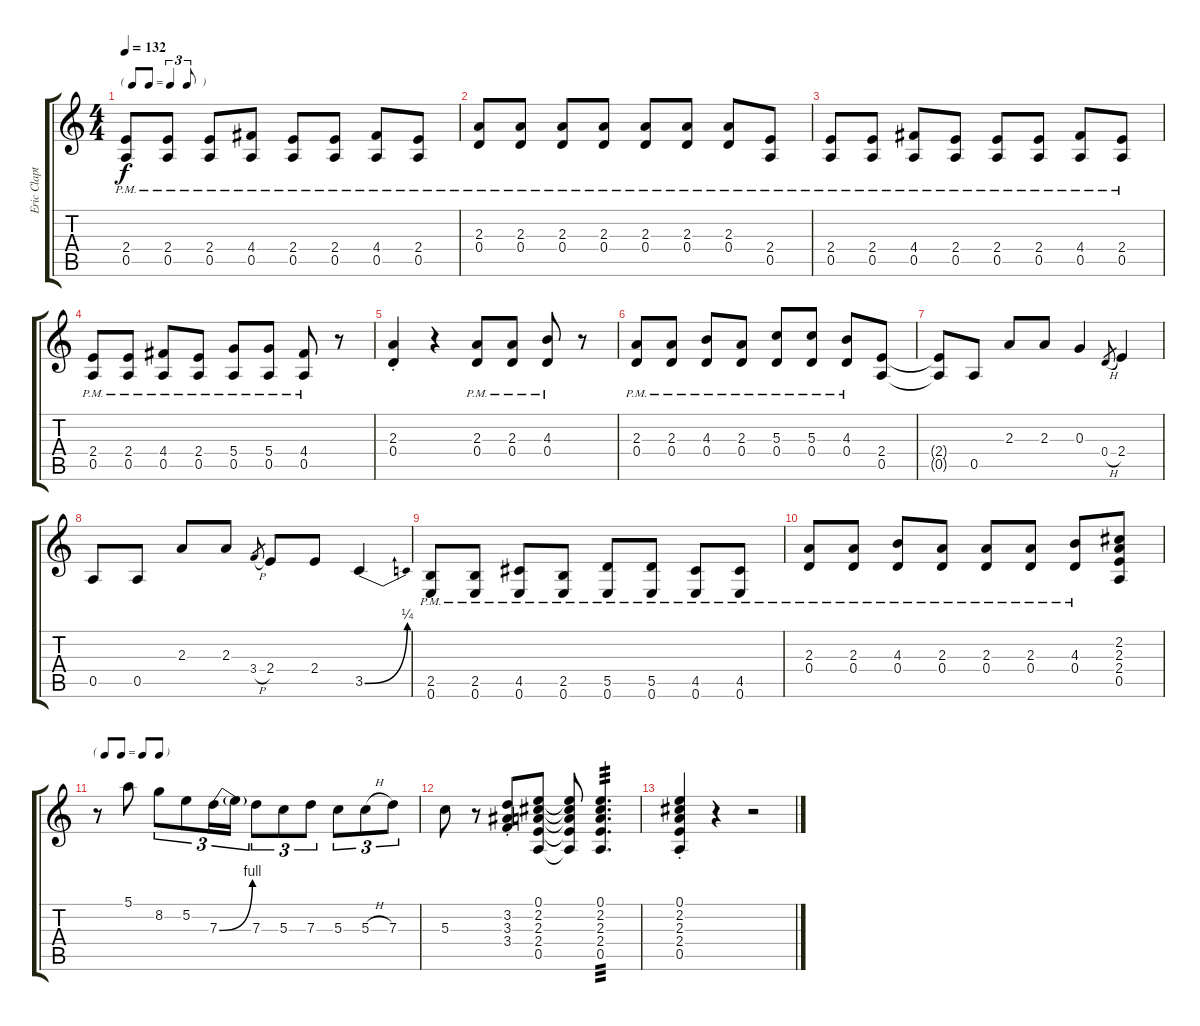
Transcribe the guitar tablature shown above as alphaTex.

\track ("Eric Clapton - Electric Guitar" "Eric Clapt") {instrument overdrivenguitar}
\staff {score tabs}
\tuning (E4 B3 G3 D3 A2 E2) {hide}
\ts (4 4)
\tf triplet8th
\tempo 132
\clef g2
\ks c
(2.4{pm} 0.5{pm}).8{dy f} (2.4{pm} 0.5{pm}).8 (2.4{pm} 0.5{pm}).8 (4.4{pm} 0.5{pm}).8 (2.4{pm} 0.5{pm}).8 (2.4{pm} 0.5{pm}).8 (4.4{pm} 0.5{pm}).8 (2.4{pm} 0.5{pm}).8 |
(2.3{pm} 0.4{pm}).8 (2.3{pm} 0.4{pm}).8 (2.3{pm} 0.4{pm}).8 (2.3{pm} 0.4{pm}).8 (2.3{pm} 0.4{pm}).8 (2.3{pm} 0.4{pm}).8 (2.3{pm} 0.4{pm}).8 (2.4{pm} 0.5{pm}).8 |
(2.4{pm} 0.5{pm}).8 (2.4{pm} 0.5{pm}).8 (4.4{pm} 0.5{pm}).8 (2.4{pm} 0.5{pm}).8 (2.4{pm} 0.5{pm}).8 (2.4{pm} 0.5{pm}).8 (4.4{pm} 0.5{pm}).8 (2.4{pm} 0.5{pm}).8 |
(2.4{pm} 0.5{pm}).8 (2.4{pm} 0.5{pm}).8 (4.4{pm} 0.5{pm}).8 (2.4{pm} 0.5{pm}).8 (5.4{pm} 0.5{pm}).8 (5.4{pm} 0.5{pm}).8 (4.4{pm} 0.5{pm}).8 r.8 |
(2.3{st} 0.4{st}).4 r.4 (2.3{pm} 0.4{pm}).8 (2.3{pm} 0.4{pm}).8 (4.3{pm} 0.4{pm}).8 r.8 |
(2.3{pm} 0.4{pm}).8 (2.3{pm} 0.4{pm}).8 (4.3{pm} 0.4{pm}).8 (2.3{pm} 0.4{pm}).8 (5.3{pm} 0.4{pm}).8 (5.3{pm} 0.4{pm}).8 (4.3{pm} 0.4{pm}).8 (2.4 0.5).8 |
(2.4{t} 0.5{t}).8 0.5.8 2.3.8 2.3.8 0.3.4 0.4{h}.8{gr} 2.4.4 |
0.5.8 0.5.8 2.3.8 2.3.8 3.4{h}.8{gr} 2.4.8 2.4.8 3.5{be (bend 0 0 60 1)}.4 |
(2.5{pm} 0.6{pm}).8 (2.5{pm} 0.6{pm}).8 (4.5{pm} 0.6{pm}).8 (2.5{pm} 0.6{pm}).8 (5.5{pm} 0.6{pm}).8 (5.5{pm} 0.6{pm}).8 (4.5{pm} 0.6{pm}).8 (4.5{pm} 0.6{pm}).8 |
(2.3{pm} 0.4{pm}).8 (2.3{pm} 0.4{pm}).8 (4.3{pm} 0.4{pm}).8 (2.3{pm} 0.4{pm}).8 (2.3{pm} 0.4{pm}).8 (2.3{pm} 0.4{pm}).8 (4.3{pm} 0.4{pm}).8 (2.2 2.3 2.4 0.5).8 |
\tf none
r.8 5.1.8 8.2.8{tu (3 2)} 5.2.8{tu (3 2)} 7.3{be (bend 0 0 60 4)}.16{tu (3 2)} 7.3{t}.16{tu (3 2)} 7.3.8{tu (3 2)} 5.3.8{tu (3 2)} 7.3.8{tu (3 2)} 5.3.8{tu (3 2)} 5.3{h}.8{tu (3 2)} 7.3.8{tu (3 2)} |
5.3.8 r.8 (3.2{st} 3.3{st} 3.4{st}).8 (0.1 2.2 2.3 2.4 0.5).8 (0.1{t} 2.2{t} 2.3{t} 2.4{t} 0.5{t}).8 (0.1 2.2 2.3 2.4 0.5).4{d tp 3} |
(0.1{st} 2.2{st} 2.3{st} 2.4{st} 0.5{st}).4 r.4 r.2
